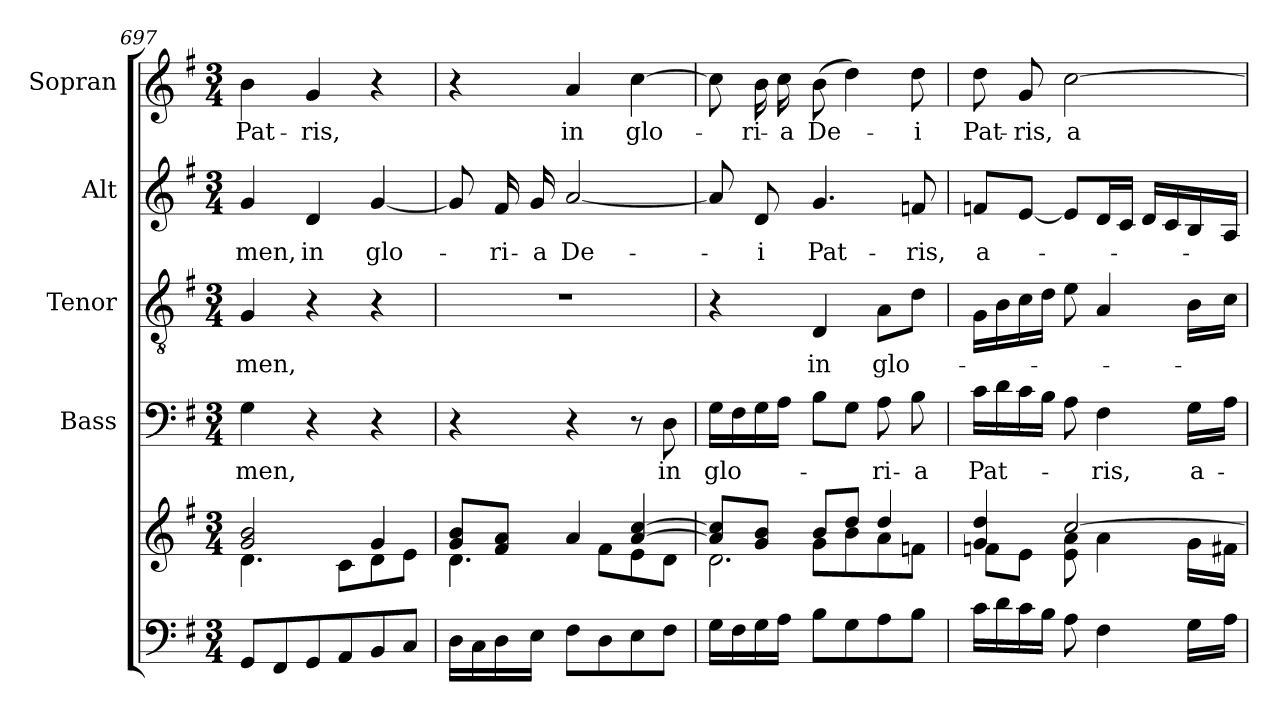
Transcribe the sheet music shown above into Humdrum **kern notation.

**kern	**kern	**kern	**text	**kern	**text	**kern	**text	**kern	**text
*part5	*part5	*part4	*part4	*part3	*part3	*part2	*part2	*part1	*part1
*staff6	*staff5	*staff4	*staff4	*staff3	*staff3	*staff2	*staff2	*staff1	*staff1
*	*	*I"Bass	*	*I"Tenor	*	*I"Alt	*	*I"Sopran	*
*	*	*I'B.	*	*I'T.	*	*I'A.	*	*I'S.	*
*clefF4	*clefG2	*clefF4	*	*clefGv2	*	*clefG2	*	*clefG2	*
*k[f#]	*k[f#]	*k[f#]	*	*k[f#]	*	*k[f#]	*	*k[f#]	*
*G:	*G:	*G:	*	*G:	*	*G:	*	*G:	*
*M3/4	*M3/4	*M3/4	*	*M3/4	*	*M3/4	*	*M3/4	*
=697	=697	=697	=697	=697	=697	=697	=697	=697	=697
*	*^	*	*	*	*	*	*	*	*
!	!	!	!	!LO:LY:b	!	!LO:LY:b	!	!LO:LY:b	!	!LO:LY:b
8GG/L	2g/ 2b/	4.d\	4G\	-men,	4G/	-men,	4g/	-men,	4b\	Pat-
8FF#/	.	.	.	.	.	.	.	.	.	.
!	!	!	!	!	!	!	!	!LO:LY:b	!	!LO:LY:b
8GG/	.	.	4r	.	4r	.	4d/	in	4g/	-ris,
8AA/	.	8c\L	.	.	.	.	.	.	.	.
!	!	!	!	!	!	!	!	!LO:LY:b	!	!
8BB/	4g/	8d\	4r	.	4r	.	[4g/	glo-	4r	.
8C/J	.	8e\J	.	.	.	.	.	.	.	.
=698	=698	=698	=698	=698	=698	=698	=698	=698	=698	=698
16D\LL	8g/ 8b/L	4.d\	4r	.	2.r	.	8g/]	.	4r	.
16C\	.	.	.	.	.	.	.	.	.	.
!	!	!	!	!	!	!	!	!LO:LY:b	!	!
16D\	8f#/ 8a/J	.	.	.	.	.	16f#/	-ri-	.	.
!	!	!	!	!	!	!	!	!LO:LY:b	!	!
16E\JJ	.	.	.	.	.	.	16g/	-a	.	.
!	!	!	!	!	!	!	!	!LO:LY:b	!	!LO:LY:b
8F#\L	4a/	.	4r	.	.	.	[2a/	De-	4a/	in
8D\	.	8f#\L	.	.	.	.	.	.	.	.
!	!	!	!	!	!	!	!	!	!	!LO:LY:b
8E\	[>4a/ [>4cc/	8e\	8r	.	.	.	.	.	[4cc\	glo-
!	!	!	!	!LO:LY:b	!	!	!	!	!	!
8F#\J	.	8d\J	8D\	in	.	.	.	.	.	.
=699	=699	=699	=699	=699	=699	=699	=699	=699	=699	=699
*	*	*^	*	*	*	*	*	*	*	*
!	!	!	!	!	!LO:LY:b	!	!	!	!	!	!
16G\LL	8a/] 8cc/]L	2.d\	4ryy	16G\LL	glo-	4r	.	8a/]	.	8cc\]	.
16F#\	.	.	.	16F#\	.	.	.	.	.	.	.
!	!	!	!	!	!	!	!	!	!LO:LY:b	!	!LO:LY:b
16G\	8g/ 8b/J	.	.	16G\	.	.	.	8d/	-i	16b\	-ri-
!	!	!	!	!	!	!	!	!	!	!	!LO:LY:b
16A\JJ	.	.	.	16A\JJ	.	.	.	.	.	16cc\	-a
!	!	!	!	!	!	!	!LO:LY:b	!	!LO:LY:b	!	!LO:LY:b
8B\L	8b/L	.	8g\L	8B\L	.	4D/	in	4.g/	Pat-	(>8b\	De-
8G\	8dd/J	.	8b\	8G\J	.	.	.	.	.	4dd\)	.
!	!	!	!	!	!LO:LY:b	!	!LO:LY:b	!	!	!	!
8A\	4dd/	.	8a\	8A\	-ri-	8A\L	glo-	.	.	.	.
!	!	!	!	!	!LO:LY:b	!	!	!	!LO:LY:b	!	!LO:LY:b
8B\J	.	.	8fn\J	8B\	-a	8d\J	.	8fn/	-ris,	8dd\	-i
!!LO:LB:g=z
=700	=700	=700	=700	=700	=700	=700	=700	=700	=700	=700	=700
!	!	!	!	!	!LO:LY:b	!	!	!	!LO:LY:b	!	!LO:LY:b
*	*	*v	*v	*	*	*	*	*	*	*	*
16c\LL	4g/ 4dd/	8fn\L	16c\LL	Pat-	16G\LL	.	8fn/L	a-	8dd\	Pat-
16d\	.	.	16d\	.	16B\	.	.	.	.	.
!	!	!	!	!	!	!	!	!	!	!LO:LY:b
16c\	.	8e\J	16c\	.	16c\	.	[8e/J	.	8g/	-ris,
16B\JJ	.	.	16B\JJ	.	16d\JJ	.	.	.	.	.
!	!	!	!	!	!	!	!	!	!	!LO:LY:b
8A\	[>2cc/	8e\ 8a\	8A\	.	8e\	.	8e/L]	.	[2cc\	a-
!	!	!	!	!LO:LY:b	!	!	!	!	!	!
4F#\	.	4a\	4F#\	-ris,	4A/	.	16d/L	.	.	.
.	.	.	.	.	.	.	16c/JJ	.	.	.
.	.	.	.	.	.	.	16d/LL	.	.	.
.	.	.	.	.	.	.	16c/	.	.	.
!	!	!	!	!LO:LY:b	!	!	!	!	!	!
16G\LL	.	16g\LL	16G\LL	a-	16B\LL	.	16B/	.	.	.
16A\JJ	.	16f#X\JJ	16A\JJ	.	16c\JJ	.	16A/JJ	.	.	.
*	*v	*v	*	*	*	*	*	*	*	*
=	=	=	=	=	=	=	=	=	=
*-	*-	*-	*-	*-	*-	*-	*-	*-	*-
